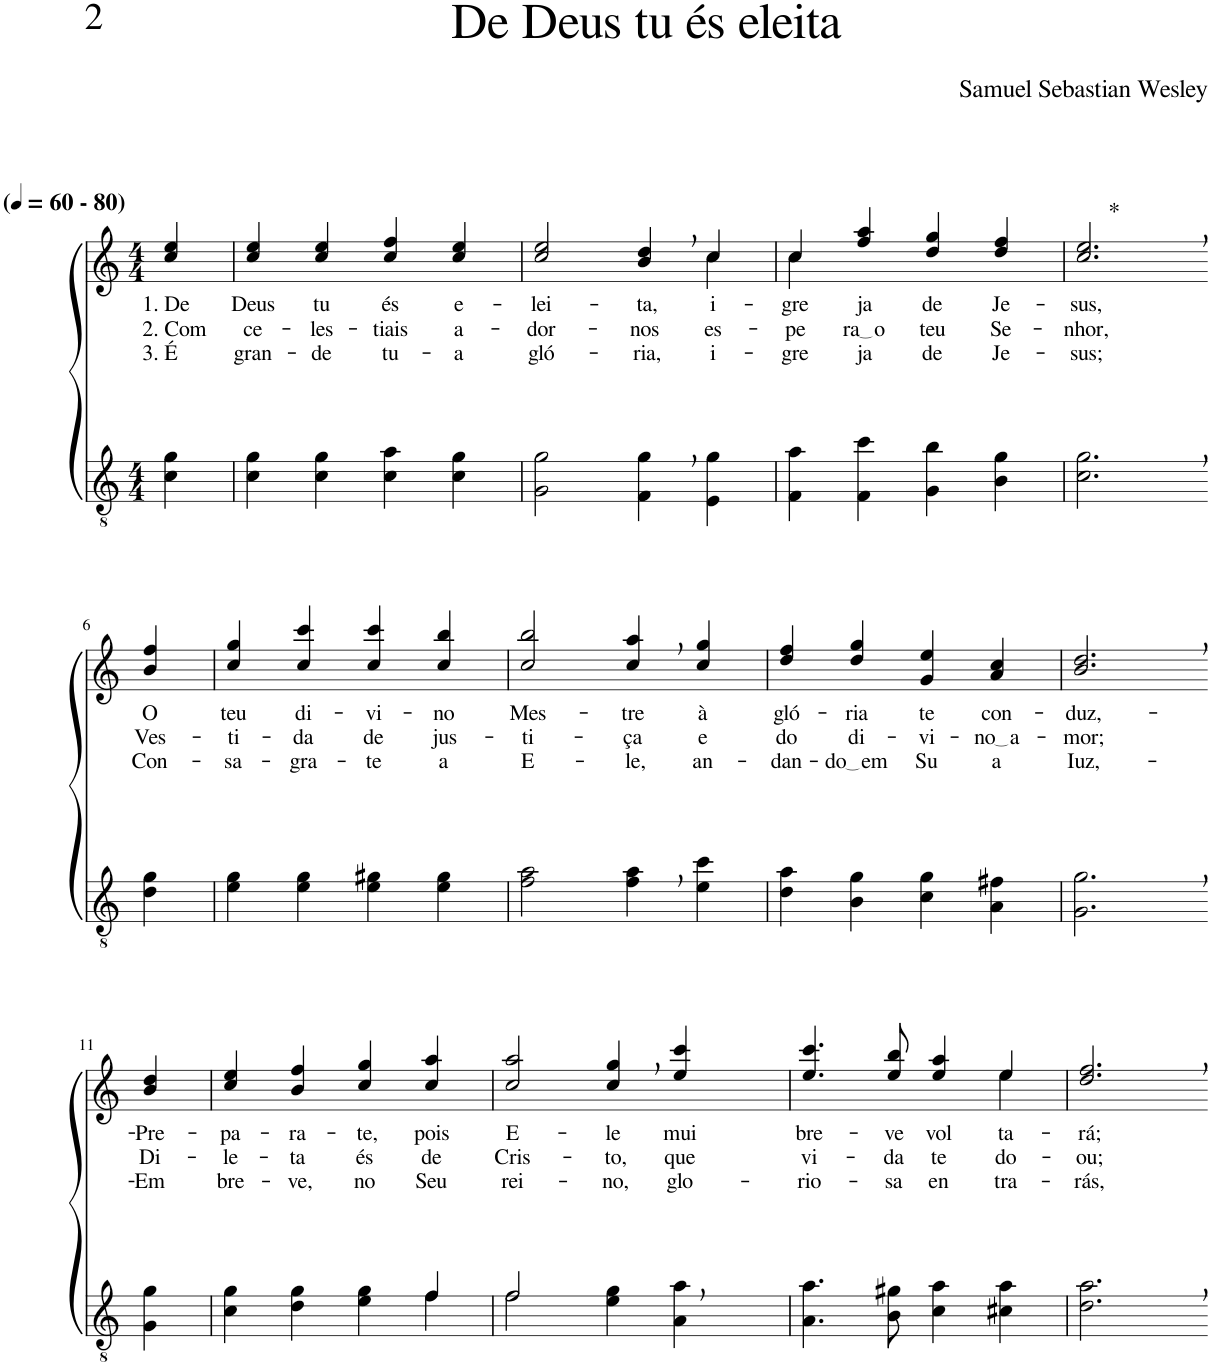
**kern	**kern	**text	**text	**text	**harte
*part2	*part1	*part1	*part1	*part1	*part1
*staff2	*staff1	*staff1	*staff1	*staff1	*
*I"Parte III e IV	*I"Parte I e II	*	*	*	*
*clefGv2	*clefG2	*	*	*	*
*Trd5c9	*Trd5c9	*	*	*	*
*k[]	*k[]	*	*	*	*
*M4/4	*M4/4	*	*	*	*
*MM60	*MM60	*	*	*	*
=1	=1	=1	=1	=1	=1
!	!LO:TX:a:B:t=(	!	!	!	!
!	!LO:TX:a:B:t=- 80)	!	!	!	!
!	!	!LO:LY:b	!LO:LY:b	!LO:LY:b	!
4c\ 4g\	4cc/ 4ee/	1. De	2. Com	3. É	.
=2	=2	=2	=2	=2	=2
!	!	!LO:LY:b	!LO:LY:b	!LO:LY:b	!
4c\ 4g\	4cc/ 4ee/	Deus	ce-	gran-	.
!	!	!LO:LY:b	!LO:LY:b	!LO:LY:b	!
4c\ 4g\	4cc/ 4ee/	tu	-les-	-de	.
!	!	!LO:LY:b	!LO:LY:b	!LO:LY:b	!
4c\ 4a\	4cc/ 4ff/	és	-tiais	tu-	.
!	!	!LO:LY:b	!LO:LY:b	!LO:LY:b	!
4c\ 4g\	4cc/ 4ee/	e-	a-	-a	.
=3	=3	=3	=3	=3	=3
!	!	!LO:LY:b	!LO:LY:b	!LO:LY:b	!
*	*^	*	*	*	*
2G\ 2g\	2cc/ 2ee/	2.ryy	-lei-	-dor-	gló-	.
!	!	!	!LO:LY:b	!LO:LY:b	!LO:LY:b	!
4F\, 4g\,	4b/, 4dd/,	.	-ta,	-nos	-ria,	.
!	!	!	!LO:LY:b	!LO:LY:b	!LO:LY:b	!
4E\ 4g\	4cc/	4cc\	i-	es-	i-	.
=4	=4	=4	=4	=4	=4	=4
!	!	!	!LO:LY:b	!LO:LY:b	!LO:LY:b	!
4F\ 4a\	4cc/	4cc\	-gre-	-pe-	-gre-	.
!	!	!	!LO:LY:b	!LO:LY:b	!LO:LY:b	!
4F\ 4cc\	4ff/ 4aa/	2.ryy	-ja	ra o	-ja	.
!	!	!	!LO:LY:b	!LO:LY:b	!LO:LY:b	!
4G\ 4b\	4dd/ 4gg/	.	de	teu	de	.
!	!	!	!LO:LY:b	!LO:LY:b	!LO:LY:b	!
4B\ 4g\	4dd/ 4ff/	.	Je-	Se-	Je-	.
*	*v	*v	*	*	*	*
=5	=5	=5	=5	=5	=5
!	!	!LO:LY:b	!LO:LY:b	!LO:LY:b	!LO:H:kt=*
2.c\, 2.g\,	2.cc/, 2.ee/,	-sus,	-nhor,	-sus;	N
!!LO:LB:g=z
=6-	=6-	=6-	=6-	=6-	=6-
!	!	!LO:LY:b	!LO:LY:b	!LO:LY:b	!
4d\ 4g\	4b/ 4ff/	O	Ves-	Con-	.
=7	=7	=7	=7	=7	=7
!	!	!LO:LY:b	!LO:LY:b	!LO:LY:b	!
4e\ 4g\	4cc/ 4gg/	teu	-ti-	-sa-	.
!	!	!LO:LY:b	!LO:LY:b	!LO:LY:b	!
4e\ 4g\	4cc/ 4ccc/	di-	-da	-gra-	.
!	!	!LO:LY:b	!LO:LY:b	!LO:LY:b	!
4e\ 4g#X\	4cc/ 4ccc/	-vi-	de	-te	.
!	!	!LO:LY:b	!LO:LY:b	!LO:LY:b	!
4e\ 4g#\	4cc/ 4bb/	-no	jus-	a	.
=8	=8	=8	=8	=8	=8
!	!	!LO:LY:b	!LO:LY:b	!LO:LY:b	!
2f\ 2a\	2cc/ 2bb/	Mes-	-ti-	E-	.
!	!	!LO:LY:b	!LO:LY:b	!LO:LY:b	!
4f\, 4a\,	4cc/, 4aa/,	-tre	-ça	-le,	.
!	!	!LO:LY:b	!LO:LY:b	!LO:LY:b	!
4e\ 4cc\	4cc/ 4gg/	à	e	an-	.
=9	=9	=9	=9	=9	=9
!	!	!LO:LY:b	!LO:LY:b	!LO:LY:b	!
4d\ 4a\	4dd/ 4ff/	gló-	do	-dan-	.
!	!	!LO:LY:b	!LO:LY:b	!LO:LY:b	!
4B\ 4g\	4dd/ 4gg/	-ria	di-	do em	.
!	!	!LO:LY:b	!LO:LY:b	!LO:LY:b	!
4c\ 4g\	4g/ 4ee/	te	-vi-	Su	.
!	!	!LO:LY:b	!LO:LY:b	!LO:LY:b	!
4A\ 4f#X\	4a/ 4cc/	con-	no a	a	.
=10	=10	=10	=10	=10	=10
!	!	!LO:LY:b	!LO:LY:b	!LO:LY:b	!
2.G\, 2.g\,	2.b/, 2.dd/,	-duz,-	-mor;	Iuz,-	.
!!LO:LB:g=z
=11-	=11-	=11-	=11-	=11-	=11-
!	!	!LO:LY:b	!LO:LY:b	!LO:LY:b	!
4G\ 4g\	4b/ 4dd/	-Pre-	Di-	-Em	.
=12	=12	=12	=12	=12	=12
*^	*	*	*	*	*
!	!	!	!LO:LY:b	!LO:LY:b	!LO:LY:b	!
2.ryy	4c\ 4g\	4cc/ 4ee/	-pa-	-le-	bre-	.
!	!	!	!LO:LY:b	!LO:LY:b	!LO:LY:b	!
.	4d\ 4g\	4b/ 4ff/	-ra-	-ta	-ve,	.
!	!	!	!LO:LY:b	!LO:LY:b	!LO:LY:b	!
.	4e\ 4g\	4cc/ 4gg/	-te,	és	no	.
!	!	!	!LO:LY:b	!LO:LY:b	!LO:LY:b	!
4f/	4f\	4cc/ 4aa/	pois	de	Seu	.
=13	=13	=13	=13	=13	=13	=13
!	!	!	!LO:LY:b	!LO:LY:b	!LO:LY:b	!
2f/	2f\	2cc/ 2aa/	E-	Cris-	rei-	.
!	!	!	!LO:LY:b	!LO:LY:b	!LO:LY:b	!
2ryy	4e\ 4g\	4cc/, 4gg/,	-le	-to,	-no,	.
!	!	!	!LO:LY:b	!LO:LY:b	!LO:LY:b	!
.	4A\ 4a\	4ee/ 4ccc/	mui	que	glo-	.
=14	=14	=14	=14	=14	=14	=14
!	!	!	!LO:LY:b	!LO:LY:b	!LO:LY:b	!
*v	*v	*^	*	*	*	*
4.A\ 4.a\	4.ee/ 4.ccc/	2.ryy	bre-	vi-	-rio-	.
!	!	!	!LO:LY:b	!LO:LY:b	!LO:LY:b	!
8B\ 8g#X\	8ee/ 8bb/	.	-ve	-da	-sa	.
!	!	!	!LO:LY:b	!LO:LY:b	!LO:LY:b	!
4c\ 4a\	4ee/ 4aa/	.	vol-	te	en-	.
!	!	!	!LO:LY:b	!LO:LY:b	!LO:LY:b	!
4c#X\ 4a\	4ee/	4ee\	-ta-	do-	-tra-	.
=15	=15	=15	=15	=15	=15	=15
!	!	!	!LO:LY:b	!LO:LY:b	!LO:LY:b	!
*	*v	*v	*	*	*	*
2.d\, 2.a\,	2.dd/, 2.ff/,	-rá;	-ou;	-rás,	.
=-	=-	=-	=-	=-	=-
*-	*-	*-	*-	*-	*-
